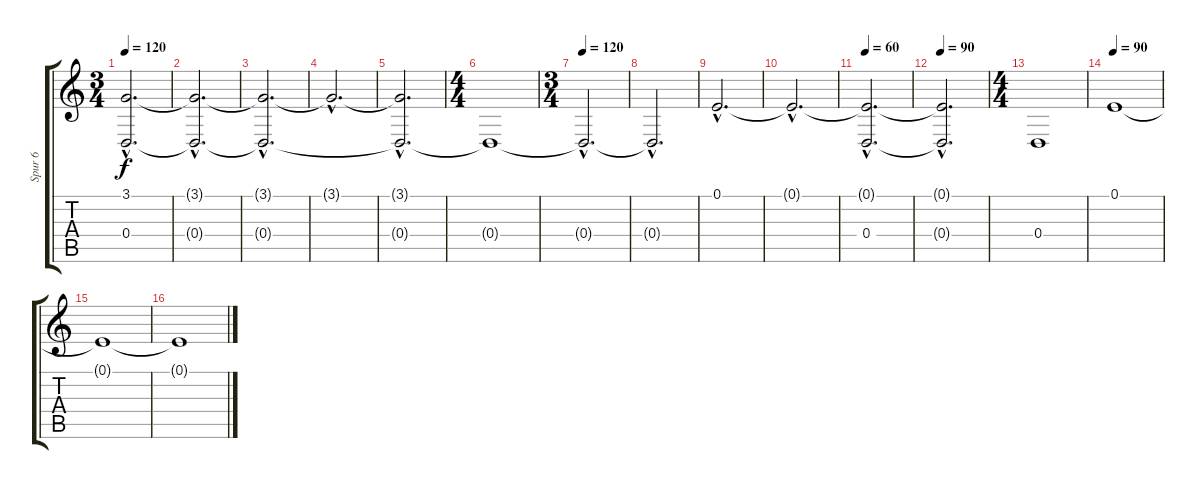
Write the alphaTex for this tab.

\track ("Spur 6" "Spur 6") {instrument seashore}
\staff {score tabs}
\tuning (E4 B3 G3 D3 A2 E2) {hide}
\ts (3 4)
\tempo 120
\clef g2
\ks c
(3.1{hac} 0.4{hac t}).2{d dy f} |
(3.1{hac t} 0.4{hac t}).2{d} |
(3.1{hac t} 0.4{hac t}).2{d} |
3.1{hac t}.2{d} |
(3.1{hac t} 0.4{hac t}).2{d} |
\ts (4 4)
0.4{t}.1 |
\ts (3 4)
\tempo 120
0.4{hac t}.2{d} |
0.4{hac t}.2{d} |
0.1{hac}.2{d} |
0.1{hac t}.2{d} |
\tempo 70
\tempo 60
(0.1{hac t} 0.4{hac}).2{d} |
\tempo 90
(0.1{hac t} 0.4{hac t}).2{d} |
\ts (4 4)
0.4.1 |
\tempo 90
0.1.1{volume 9} |
0.1{t}.1 |
0.1{t}.1
